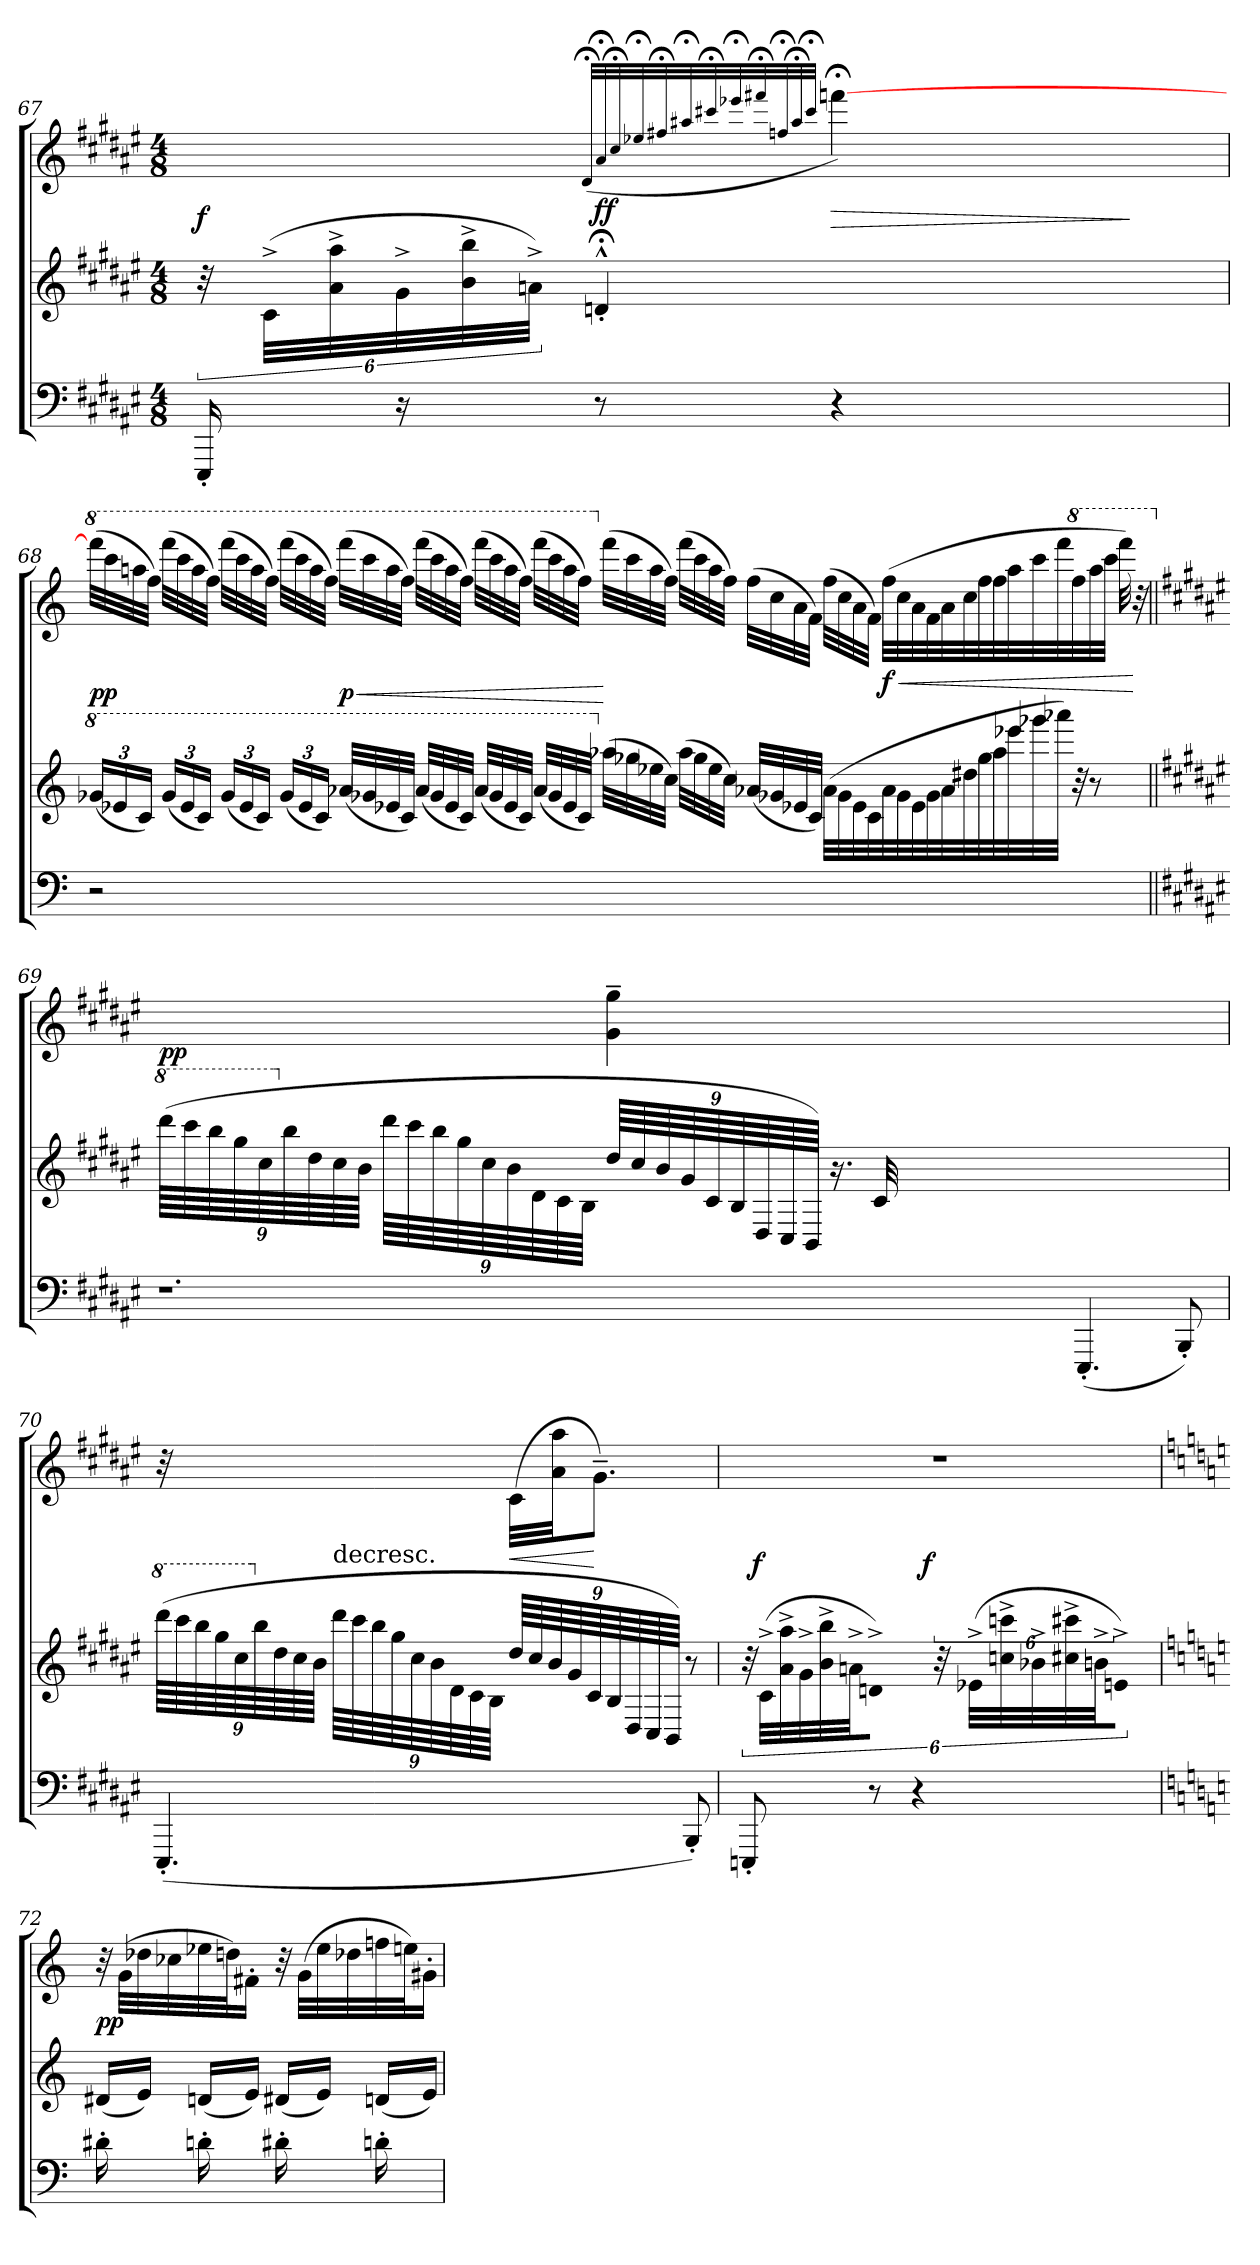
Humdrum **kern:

**kern	**kern	**kern	**dynam
*part1	*part1	*part1	*part1
*staff3	*staff2	*staff1	*staff1/2/3
*clefF4	*clefG2	*clefG2	*
*k[f#c#g#d#a#e#]	*k[f#c#g#d#a#e#]	*k[f#c#g#d#a#e#]	*
*M4/8	*M4/8	*M4/8	*
=67	=67	=67	=67
*	*	*^	*
16EEE#'	48r	4ryy	8ryy	f
.	(>48c#^LLL	.	.	.
.	48a#^ 48aa#^	.	.	.
16r	48g#^	.	.	.
.	48b^ 48bb^	.	.	.
.	48an^JJJ)	.	.	.
8r	4dn;<'^^	.	4.ryy	ff
*k[]	*k[]	*k[]	*	*
.	.	(<32qqd;</LLL	.	.
.	.	32qqa;</	.	.
.	.	32qqcc;</	.	.
.	.	32qqee-X;</	.	.
.	.	32qqff#X;</	.	.
.	.	32qqaa#X;</	.	.
.	.	32qqccc#X;</	.	.
.	.	32qqeee-X;</	.	.
.	.	32qqfff#X;</	.	.
.	.	32qqffn;</	.	.
.	.	32qqaa#;</	.	.
.	.	32qqccc#;</JJJ	.	.
4r	.	[4fffn;<)	.	>
.	8ryy	.	.	.
.	.	.	.	]
*	*	*v	*v	*
=68	=68	=68	=68
*	*8va	*	*
*	*	*8va	*
2r	(>24gg-XLL	(>32ffffLLL]	pp
.	.	32cccc	.
.	24ee-X	.	.
.	.	32aaan	.
.	24ccJJ)	.	.
.	.	32fffJJJ)	.
.	(>24gg-LL	(>32ffffLLL	.
.	.	32cccc	.
.	24ee-	.	.
.	.	32aaa	.
.	24ccJJ)	.	.
.	.	32fffJJJ)	.
.	(>24gg-LL	(>32ffffLLL	.
.	.	32cccc	.
.	24ee-	.	.
.	.	32aaa	.
.	24ccJJ)	.	.
.	.	32fffJJJ)	.
.	(>24gg-LL	(>32ffffLLL	.
.	.	32cccc	.
.	24ee-	.	.
.	.	32aaa	.
.	24ccJJ)	.	.
.	.	32fffJJJ)	.
1.ryy	(>32aa-XLLL	(>32ffffLLL	< p
.	32gg-X	32cccc	.
.	32ee-X	32aaa	.
.	32ccJJJ)	32fffJJJ)	.
.	(>32aa-LLL	(>32ffffLLL	.
.	32gg-	32cccc	.
.	32ee-	32aaa	.
.	32ccJJJ)	32fffJJJ)	.
.	(>32aa-LLL	(>32ffffLLL	.
.	32gg-	32cccc	.
.	32ee-	32aaa	.
.	32ccJJJ)	32fffJJJ)	.
.	(>32aa-LLL	(>32ffffLLL	.
.	32gg-	32cccc	.
.	32ee-	32aaa	.
.	32ccJJJ)	32fffJJJ)	.
*	*X8va	*	*
*	*	*X8va	*
.	(>32aa-XLLL	(>32fffLLL	[
.	32gg-X	32ccc	.
.	32ee-X	32aa	.
.	32ccJJJ)	32ffJJJ)	.
.	(>32aa-LLL	(>32fffLLL	.
.	32gg-	32ccc	.
.	32ee-	32aa	.
.	32ccJJJ)	32ffJJJ)	.
.	(<32a-XLLL	(>32ffLLL	.
.	32g-X	32cc	.
.	32e-X	32a	.
.	32cJJJ)	32fJJJ)	.
.	(>32a-LLL	(>32ffLLL	.
.	32g-	32cc	.
.	32e-	32a	.
.	32c	32fJJJ)	.
.	32a-	(>32ffLLL	< f
.	32g-	32cc	.
.	32e-	32a	.
.	32g-	32f	.
.	32a-	32a	.
.	32dd#X	32cc	.
.	32gg-	32ff	.
.	32aa-	32ff	.
.	32eee-X	32aa	.
.	32ggg-X	32ccc	.
.	32aaa-XJJJ)	32fff	.
*	*	*8va	*
.	32r	32fff	.
.	8r	32aaa	.
.	.	32ccccJJJ	.
.	.	32ffff)	.
.	.	32r	[
=69||	=69||	=69||	=69||
*k[f#c#g#d#a#e#]	*k[f#c#g#d#a#e#]	*k[f#c#g#d#a#e#]	*
*	*8va	*	*
*	*	*X8va	*
1.r	(>72dddd#LLLL	4ryy	pp
.	72cccc#	.	.
.	72bbb	.	.
.	72ggg#	.	.
.	72ccc#	.	.
*	*X8va	*	*
.	72bb	.	.
.	72dd#	.	.
.	72cc#	.	.
.	72bJJJJ	.	.
.	72ddd#LLLL	.	.
.	72ccc#	.	.
.	72bb	.	.
.	72gg#	.	.
.	72cc#	.	.
.	72b	.	.
.	72d#	.	.
.	72c#	.	.
.	72BJJJJ	.	.
.	72dd#LLLL	4g#~ 4gg#~	.
.	72cc#	.	.
.	72b	.	.
.	72g#	.	.
.	72c#	.	.
.	72B	.	.
.	72D#	.	.
.	72C#	.	.
.	72BBJJJJ)	.	.
.	16.r	.	.
.	32c#	.	.
.	1.ryy	1.ryy	.
(<4.EEE#'	.	.	.
8BBB')	.	.	.
=70	=70	=70	=70
*	*8va	*	*
(<4.EEE#'	(>72dddd#LLLL	32r	.
.	72cccc#	.	.
.	72bbb	.	.
.	.	32ryy	.
.	72ggg#	.	.
.	72ccc#	.	.
.	.	16ryy	.
*	*X8va	*	*
.	72bb	.	.
.	72dd#	.	.
.	72cc#	.	.
.	72bJJJJ	.	.
!	!	!LO:TX:c:t=decresc.	!
.	72ddd#LLLL	8ryy	.
.	72ccc#	.	.
.	72bb	.	.
.	72gg#	.	.
.	72cc#	.	.
.	72b	.	.
.	72d#	.	.
.	72c#	.	.
.	72BJJJJ	.	.
.	72dd#LLLL	(>32c#LLL	<
.	72cc#	.	.
.	72b	.	.
.	.	32a# 32aa#JJ	.
.	72g#	.	.
.	72c#	.	.
.	.	8.g#~J)	[
.	72B	.	.
.	72D#	.	.
.	72C#	.	.
.	72BBJJJJ)	.	.
8BBB')	8r	.	.
=71	=71	=71	=71
*	*	*^	*
*	*	*	*^	*
8EEEn'	48r	2r	48ryy	6ryy	.
.	(>48c#^LLL	.	3ryy	.	f
.	48a#^ 48aa#^	.	.	.	.
.	48g#^	.	.	.	.
.	48b^ 48bb^	.	.	.	.
.	48an^JJ	.	.	.	.
8r	8dn^J)	.	.	.	.
.	.	.	.	12ryy	.
4r	48r	.	.	48ryy	.
.	(>48e-X^LLL	.	.	6ryy	f
.	48ccn^ 48cccn^	.	.	.	.
.	48b-X^	.	.	.	.
.	48cc#X^ 48ccc#X^	.	.	.	.
.	48bn^JJ	.	12..ryy	.	.
.	8en^J)	.	.	.	.
.	.	.	.	24.ryy	.
*	*	*v	*v	*v	*
=72	=72	=72	=72
*k[]	*k[]	*k[]	*
16d#X'	(<16d#XLL	32r	pp
.	.	(>32gLLL	.
16ryy	16eJJ)	32dd-X	.
.	.	32cc-X	.
16dn'	(<16dnLL	32ee-X	.
.	.	32ddnJ)	.
16ryy	16eJJ)	16f#X'JJ	.
16d#X'	(<16d#XLL	32r	.
.	.	(>32gLLL	.
16ryy	16eJJ)	32ee-	.
.	.	32dd-X	.
16dn'	(<16dnLL	32ffn	.
.	.	32eenJ)	.
16ryy	16eJJ)	16g#X'JJ	.
=	=	=	=
*-	*-	*-	*-
